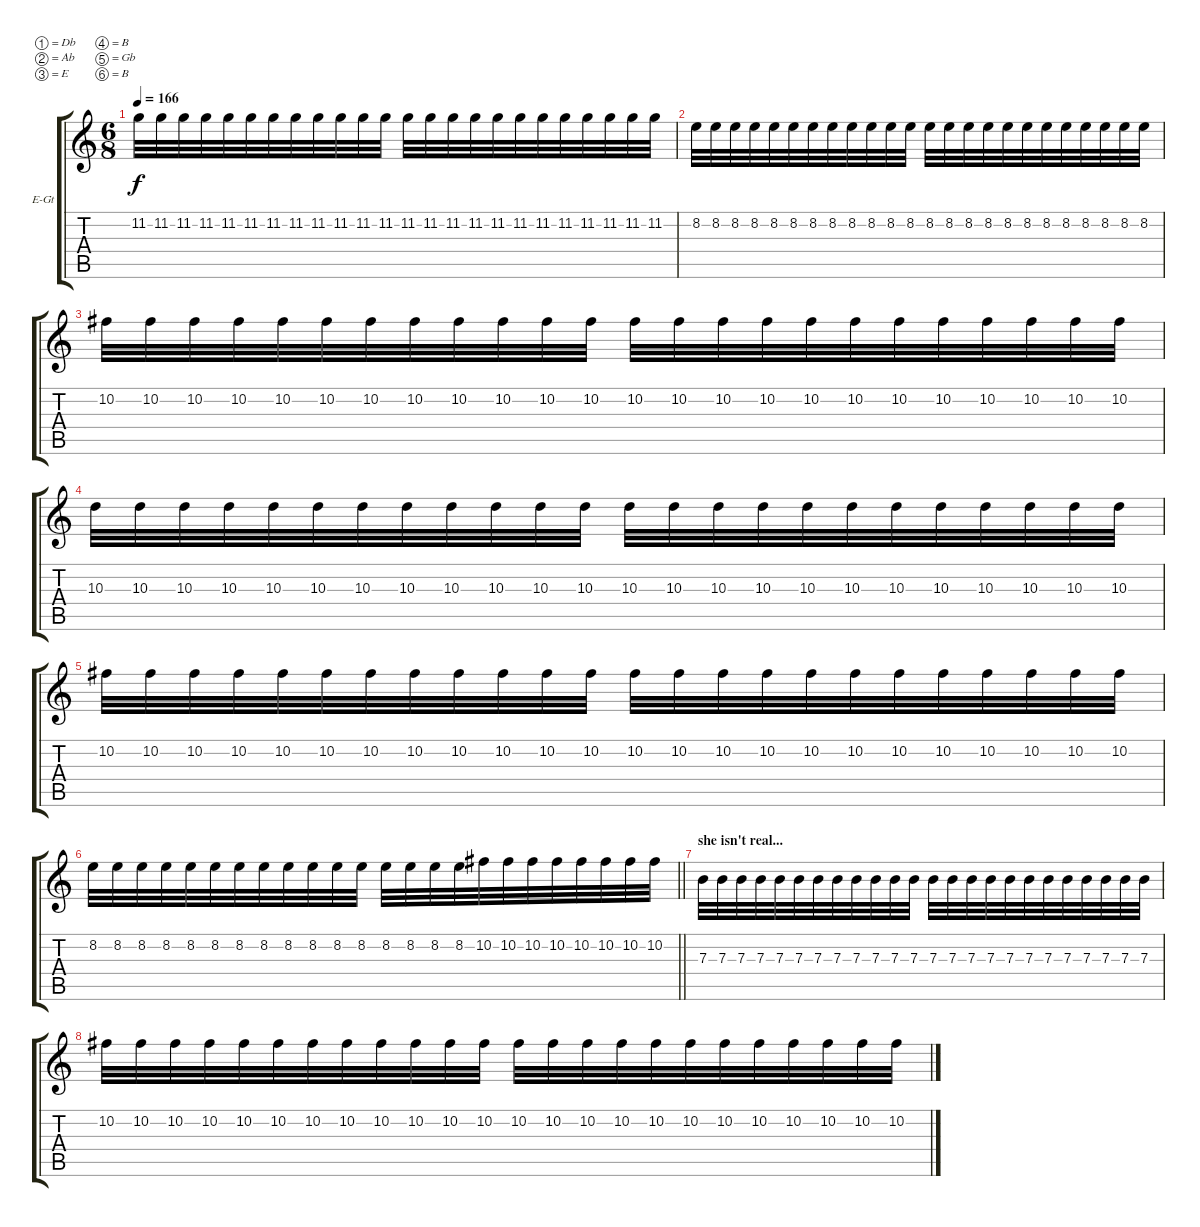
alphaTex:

\bracketExtendMode groupsimilarinstruments
\firstSystemTrackNameOrientation horizontal
\otherSystemsTrackNameOrientation horizontal
\track ("Lead guitar" "E-Gt") {instrument overdrivenguitar}
\staff {score tabs}
\tuning (Db4 Ab3 E3 B2 Gb2 B1)
\ts (6 8)
\tempo 166
\clef g2
\ks c
11.2.32{dy f} 11.2.32 11.2.32 11.2.32 11.2.32 11.2.32 11.2.32 11.2.32 11.2.32 11.2.32 11.2.32 11.2.32 11.2.32 11.2.32 11.2.32 11.2.32 11.2.32 11.2.32 11.2.32 11.2.32 11.2.32 11.2.32 11.2.32 11.2.32 |
8.2.32 8.2.32 8.2.32 8.2.32 8.2.32 8.2.32 8.2.32 8.2.32 8.2.32 8.2.32 8.2.32 8.2.32 8.2.32 8.2.32 8.2.32 8.2.32 8.2.32 8.2.32 8.2.32 8.2.32 8.2.32 8.2.32 8.2.32 8.2.32 |
10.2.32 10.2.32 10.2.32 10.2.32 10.2.32 10.2.32 10.2.32 10.2.32 10.2.32 10.2.32 10.2.32 10.2.32 10.2.32 10.2.32 10.2.32 10.2.32 10.2.32 10.2.32 10.2.32 10.2.32 10.2.32 10.2.32 10.2.32 10.2.32 |
10.3.32 10.3.32 10.3.32 10.3.32 10.3.32 10.3.32 10.3.32 10.3.32 10.3.32 10.3.32 10.3.32 10.3.32 10.3.32 10.3.32 10.3.32 10.3.32 10.3.32 10.3.32 10.3.32 10.3.32 10.3.32 10.3.32 10.3.32 10.3.32 |
10.2.32 10.2.32 10.2.32 10.2.32 10.2.32 10.2.32 10.2.32 10.2.32 10.2.32 10.2.32 10.2.32 10.2.32 10.2.32 10.2.32 10.2.32 10.2.32 10.2.32 10.2.32 10.2.32 10.2.32 10.2.32 10.2.32 10.2.32 10.2.32 |
\scale
0.523991
\barLineRight lightlight
8.2.32 8.2.32 8.2.32 8.2.32 8.2.32 8.2.32 8.2.32 8.2.32 8.2.32 8.2.32 8.2.32 8.2.32 8.2.32 8.2.32 8.2.32 8.2.32 10.2.32 10.2.32 10.2.32 10.2.32 10.2.32 10.2.32 10.2.32 10.2.32 |
\section ("" "she isn't real...")
\scale
0.475699 7.3.32 7.3.32 7.3.32 7.3.32 7.3.32 7.3.32 7.3.32 7.3.32 7.3.32 7.3.32 7.3.32 7.3.32 7.3.32 7.3.32 7.3.32 7.3.32 7.3.32 7.3.32 7.3.32 7.3.32 7.3.32 7.3.32 7.3.32 7.3.32 |
10.2.32 10.2.32 10.2.32 10.2.32 10.2.32 10.2.32 10.2.32 10.2.32 10.2.32 10.2.32 10.2.32 10.2.32 10.2.32 10.2.32 10.2.32 10.2.32 10.2.32 10.2.32 10.2.32 10.2.32 10.2.32 10.2.32 10.2.32 10.2.32
